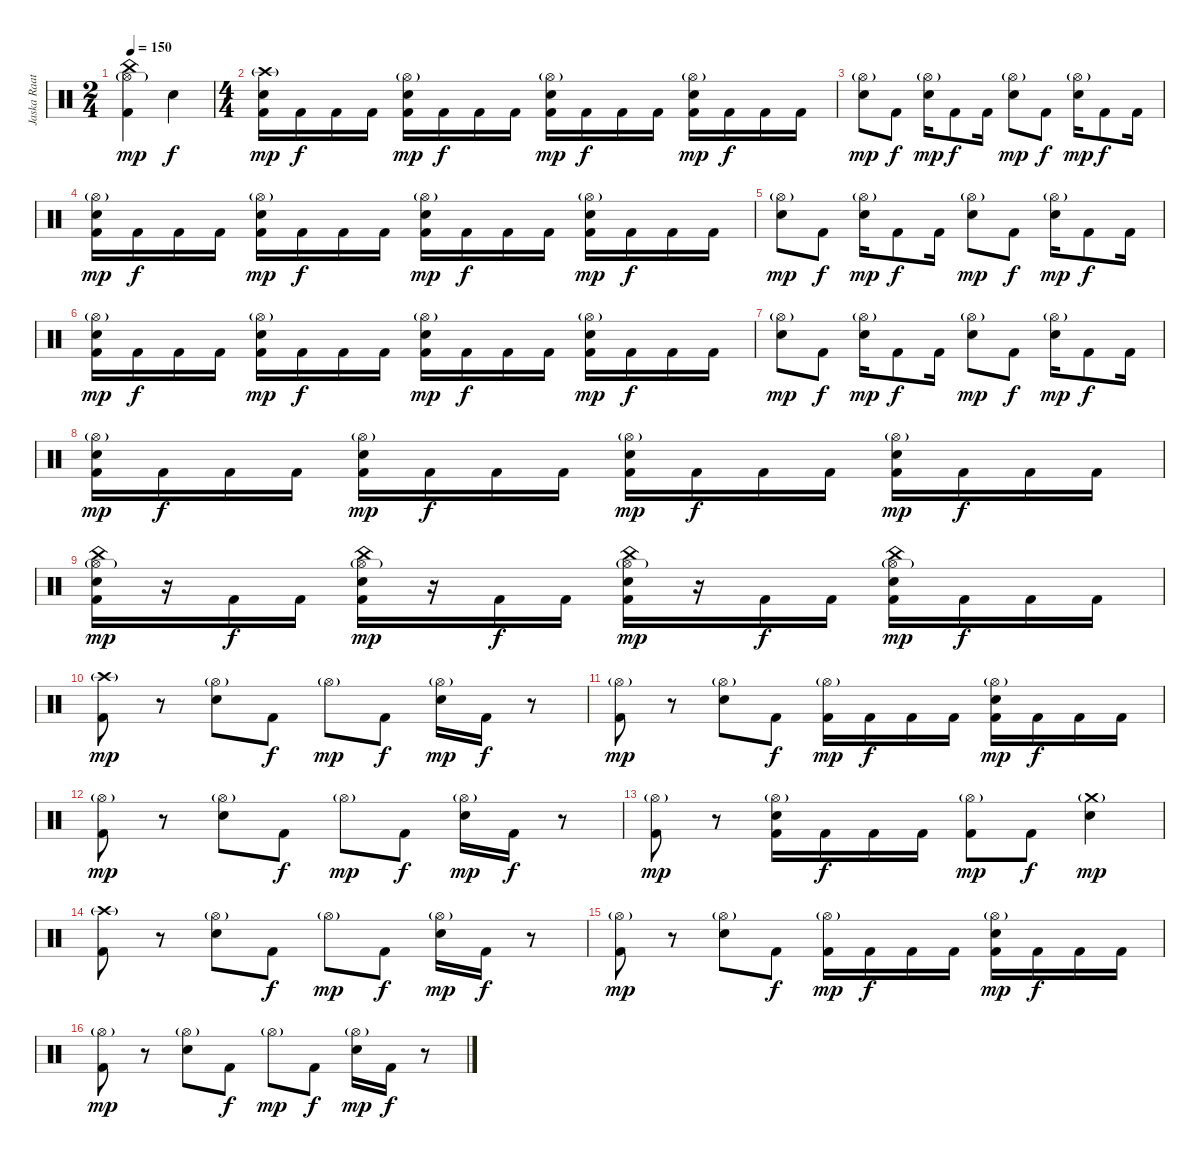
\track ("Jaska Raatikainen" "Jaska Raat") {instrument percussion}
\staff {score}
\articulation defaults
\ts (2 4)
\tempo 150
\clef neutral
\ks c
("Hi-Hat (open)"{g} "China (hit)" "Kick (hit) 2").4{dy mp} "Electric Snare (hit)".4{dy f} |
\ts (4 4)
("Crash high (hit)"{g} "Electric Snare (hit)" "Kick (hit) 2").16{dy mp} "Kick (hit) 2".16{dy f} "Kick (hit) 2".16 "Kick (hit) 2".16 ("Hi-Hat (open)"{g} "Electric Snare (hit)" "Kick (hit) 2").16{dy mp} "Kick (hit) 2".16{dy f} "Kick (hit) 2".16 "Kick (hit) 2".16 ("Hi-Hat (open)"{g} "Electric Snare (hit)" "Kick (hit) 2").16{dy mp} "Kick (hit) 2".16{dy f} "Kick (hit) 2".16 "Kick (hit) 2".16 ("Hi-Hat (open)"{g} "Electric Snare (hit)" "Kick (hit) 2").16{dy mp} "Kick (hit) 2".16{dy f} "Kick (hit) 2".16 "Kick (hit) 2".16 |
("Hi-Hat (open)"{g} "Electric Snare (hit)").8{dy mp} "Kick (hit) 2".8{dy f} ("Hi-Hat (open)"{g} "Electric Snare (hit)").16{dy mp} "Kick (hit) 2".8{dy f} "Kick (hit) 2".16 ("Hi-Hat (open)"{g} "Electric Snare (hit)").8{dy mp} "Kick (hit) 2".8{dy f} ("Hi-Hat (open)"{g} "Electric Snare (hit)").16{dy mp} "Kick (hit) 2".8{dy f} "Kick (hit) 2".16 |
("Hi-Hat (open)"{g} "Electric Snare (hit)" "Kick (hit) 2").16{dy mp} "Kick (hit) 2".16{dy f} "Kick (hit) 2".16 "Kick (hit) 2".16 ("Hi-Hat (open)"{g} "Electric Snare (hit)" "Kick (hit) 2").16{dy mp} "Kick (hit) 2".16{dy f} "Kick (hit) 2".16 "Kick (hit) 2".16 ("Hi-Hat (open)"{g} "Electric Snare (hit)" "Kick (hit) 2").16{dy mp} "Kick (hit) 2".16{dy f} "Kick (hit) 2".16 "Kick (hit) 2".16 ("Hi-Hat (open)"{g} "Electric Snare (hit)" "Kick (hit) 2").16{dy mp} "Kick (hit) 2".16{dy f} "Kick (hit) 2".16 "Kick (hit) 2".16 |
("Hi-Hat (open)"{g} "Electric Snare (hit)").8{dy mp} "Kick (hit) 2".8{dy f} ("Hi-Hat (open)"{g} "Electric Snare (hit)").16{dy mp} "Kick (hit) 2".8{dy f} "Kick (hit) 2".16 ("Hi-Hat (open)"{g} "Electric Snare (hit)").8{dy mp} "Kick (hit) 2".8{dy f} ("Hi-Hat (open)"{g} "Electric Snare (hit)").16{dy mp} "Kick (hit) 2".8{dy f} "Kick (hit) 2".16 |
("Hi-Hat (open)"{g} "Electric Snare (hit)" "Kick (hit) 2").16{dy mp} "Kick (hit) 2".16{dy f} "Kick (hit) 2".16 "Kick (hit) 2".16 ("Hi-Hat (open)"{g} "Electric Snare (hit)" "Kick (hit) 2").16{dy mp} "Kick (hit) 2".16{dy f} "Kick (hit) 2".16 "Kick (hit) 2".16 ("Hi-Hat (open)"{g} "Electric Snare (hit)" "Kick (hit) 2").16{dy mp} "Kick (hit) 2".16{dy f} "Kick (hit) 2".16 "Kick (hit) 2".16 ("Hi-Hat (open)"{g} "Electric Snare (hit)" "Kick (hit) 2").16{dy mp} "Kick (hit) 2".16{dy f} "Kick (hit) 2".16 "Kick (hit) 2".16 |
("Hi-Hat (open)"{g} "Electric Snare (hit)").8{dy mp} "Kick (hit) 2".8{dy f} ("Hi-Hat (open)"{g} "Electric Snare (hit)").16{dy mp} "Kick (hit) 2".8{dy f} "Kick (hit) 2".16 ("Hi-Hat (open)"{g} "Electric Snare (hit)").8{dy mp} "Kick (hit) 2".8{dy f} ("Hi-Hat (open)"{g} "Electric Snare (hit)").16{dy mp} "Kick (hit) 2".8{dy f} "Kick (hit) 2".16 |
("Hi-Hat (open)"{g} "Electric Snare (hit)" "Kick (hit) 2").16{dy mp} "Kick (hit) 2".16{dy f} "Kick (hit) 2".16 "Kick (hit) 2".16 ("Hi-Hat (open)"{g} "Electric Snare (hit)" "Kick (hit) 2").16{dy mp} "Kick (hit) 2".16{dy f} "Kick (hit) 2".16 "Kick (hit) 2".16 ("Hi-Hat (open)"{g} "Electric Snare (hit)" "Kick (hit) 2").16{dy mp} "Kick (hit) 2".16{dy f} "Kick (hit) 2".16 "Kick (hit) 2".16 ("Hi-Hat (open)"{g} "Electric Snare (hit)" "Kick (hit) 2").16{dy mp} "Kick (hit) 2".16{dy f} "Kick (hit) 2".16 "Kick (hit) 2".16 |
("Hi-Hat (open)"{g} "China (hit)" "Electric Snare (hit)" "Kick (hit) 2").16{dy mp} r.16 "Kick (hit) 2".16{dy f} "Kick (hit) 2".16 ("Hi-Hat (open)"{g} "China (hit)" "Electric Snare (hit)" "Kick (hit) 2").16{dy mp} r.16 "Kick (hit) 2".16{dy f} "Kick (hit) 2".16 ("Hi-Hat (open)"{g} "China (hit)" "Electric Snare (hit)" "Kick (hit) 2").16{dy mp} r.16 "Kick (hit) 2".16{dy f} "Kick (hit) 2".16 ("Hi-Hat (open)"{g} "China (hit)" "Electric Snare (hit)" "Kick (hit) 2").16{dy mp} "Kick (hit) 2".16{dy f} "Kick (hit) 2".16 "Kick (hit) 2".16 |
("Crash high (hit)"{g} "Kick (hit) 2").8{dy mp} r.8 ("Hi-Hat (open)"{g} "Electric Snare (hit)").8 "Kick (hit) 2".8{dy f} "Hi-Hat (open)"{g}.8{dy mp} "Kick (hit) 2".8{dy f} ("Hi-Hat (open)"{g} "Electric Snare (hit)").16{dy mp} "Kick (hit) 2".16{dy f} r.8 |
("Hi-Hat (open)"{g} "Kick (hit) 2").8{dy mp} r.8 ("Hi-Hat (open)"{g} "Electric Snare (hit)").8 "Kick (hit) 2".8{dy f} ("Hi-Hat (open)"{g} "Kick (hit) 2").16{dy mp} "Kick (hit) 2".16{dy f} "Kick (hit) 2".16 "Kick (hit) 2".16 ("Hi-Hat (open)"{g} "Electric Snare (hit)" "Kick (hit) 2").16{dy mp} "Kick (hit) 2".16{dy f} "Kick (hit) 2".16 "Kick (hit) 2".16 |
("Hi-Hat (open)"{g} "Kick (hit) 2").8{dy mp} r.8 ("Hi-Hat (open)"{g} "Electric Snare (hit)").8 "Kick (hit) 2".8{dy f} "Hi-Hat (open)"{g}.8{dy mp} "Kick (hit) 2".8{dy f} ("Hi-Hat (open)"{g} "Electric Snare (hit)").16{dy mp} "Kick (hit) 2".16{dy f} r.8 |
("Hi-Hat (open)"{g} "Kick (hit) 2").8{dy mp} r.8 ("Hi-Hat (open)"{g} "Electric Snare (hit)" "Kick (hit) 2").16 "Kick (hit) 2".16{dy f} "Kick (hit) 2".16 "Kick (hit) 2".16 ("Hi-Hat (open)"{g} "Kick (hit) 2").8{dy mp} "Kick (hit) 2".8{dy f} ("Crash medium (hit)"{g} "Electric Snare (hit)").4{dy mp} |
("Crash high (hit)"{g} "Kick (hit) 2").8 r.8 ("Hi-Hat (open)"{g} "Electric Snare (hit)").8 "Kick (hit) 2".8{dy f} "Hi-Hat (open)"{g}.8{dy mp} "Kick (hit) 2".8{dy f} ("Hi-Hat (open)"{g} "Electric Snare (hit)").16{dy mp} "Kick (hit) 2".16{dy f} r.8 |
("Hi-Hat (open)"{g} "Kick (hit) 2").8{dy mp} r.8 ("Hi-Hat (open)"{g} "Electric Snare (hit)").8 "Kick (hit) 2".8{dy f} ("Hi-Hat (open)"{g} "Kick (hit) 2").16{dy mp} "Kick (hit) 2".16{dy f} "Kick (hit) 2".16 "Kick (hit) 2".16 ("Hi-Hat (open)"{g} "Electric Snare (hit)" "Kick (hit) 2").16{dy mp} "Kick (hit) 2".16{dy f} "Kick (hit) 2".16 "Kick (hit) 2".16 |
("Hi-Hat (open)"{g} "Kick (hit) 2").8{dy mp} r.8 ("Hi-Hat (open)"{g} "Electric Snare (hit)").8 "Kick (hit) 2".8{dy f} "Hi-Hat (open)"{g}.8{dy mp} "Kick (hit) 2".8{dy f} ("Hi-Hat (open)"{g} "Electric Snare (hit)").16{dy mp} "Kick (hit) 2".16{dy f} r.8
